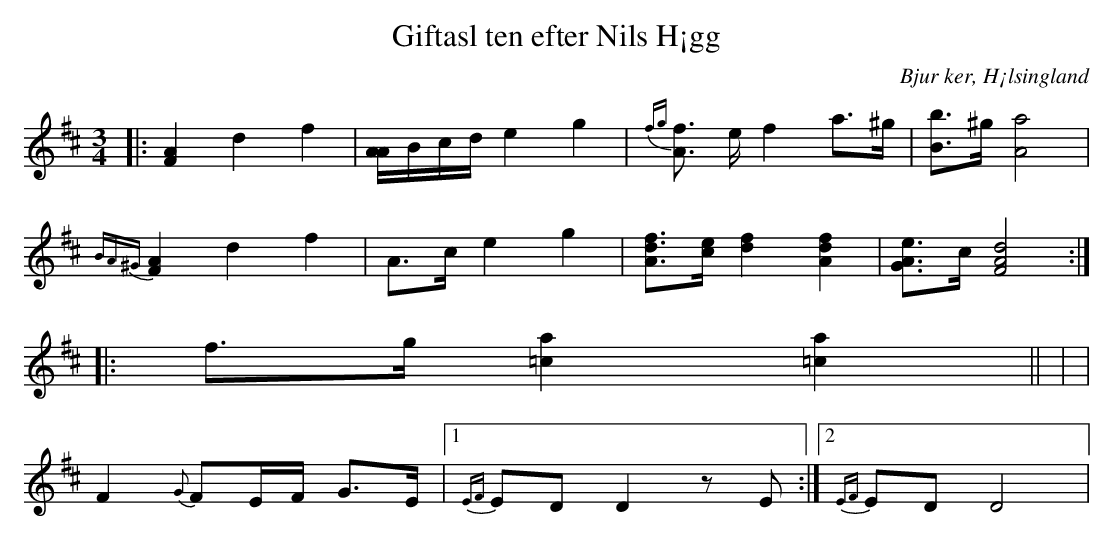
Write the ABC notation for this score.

X:1
T: Giftasl ten efter Nils H¡gg
O: Bjur ker, H¡lsingland
M: 3/4
L: 1/8
K: D
|: [F2A2] d2 f2|[A/A/]B/c/d/ e2 g2|{fg}[Af] >e f2 a>^g |[Bb]>^g [A4a4]|
 {BA^G}[F2A2] d2 f2|A>c e2 g2|[Adf]>[ce] [d2f2] [A2d2f2]| [GAe]>c [F4A4d4]:|
|:f>g [=c2a2] [=c2a2]|| | |
F2 {G}FE/F/ G>E|1{EF}ED D2 zE:|2{EF}ED D4|
